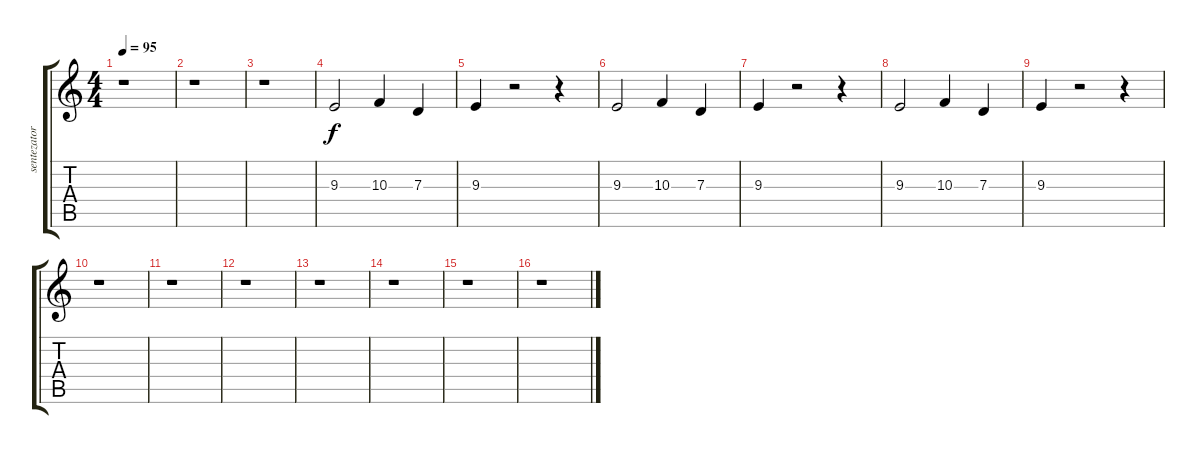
\track ("sentezator" "sentezator") {instrument synthstrings2}
\staff {score tabs}
\tuning (E4 B3 G3 D3 A2 E2) {hide}
\ts (4 4)
\tempo 95
\clef g2
\ks c
r.1{dy f} |
r.1 |
r.1 |
9.3.2 10.3.4 7.3.4 |
9.3.4 r.2 r.4 |
9.3.2 10.3.4 7.3.4 |
9.3.4 r.2 r.4 |
9.3.2 10.3.4 7.3.4 |
9.3.4 r.2 r.4 |
r.1 |
r.1 |
r.1 |
r.1 |
r.1 |
r.1 |
r.1
